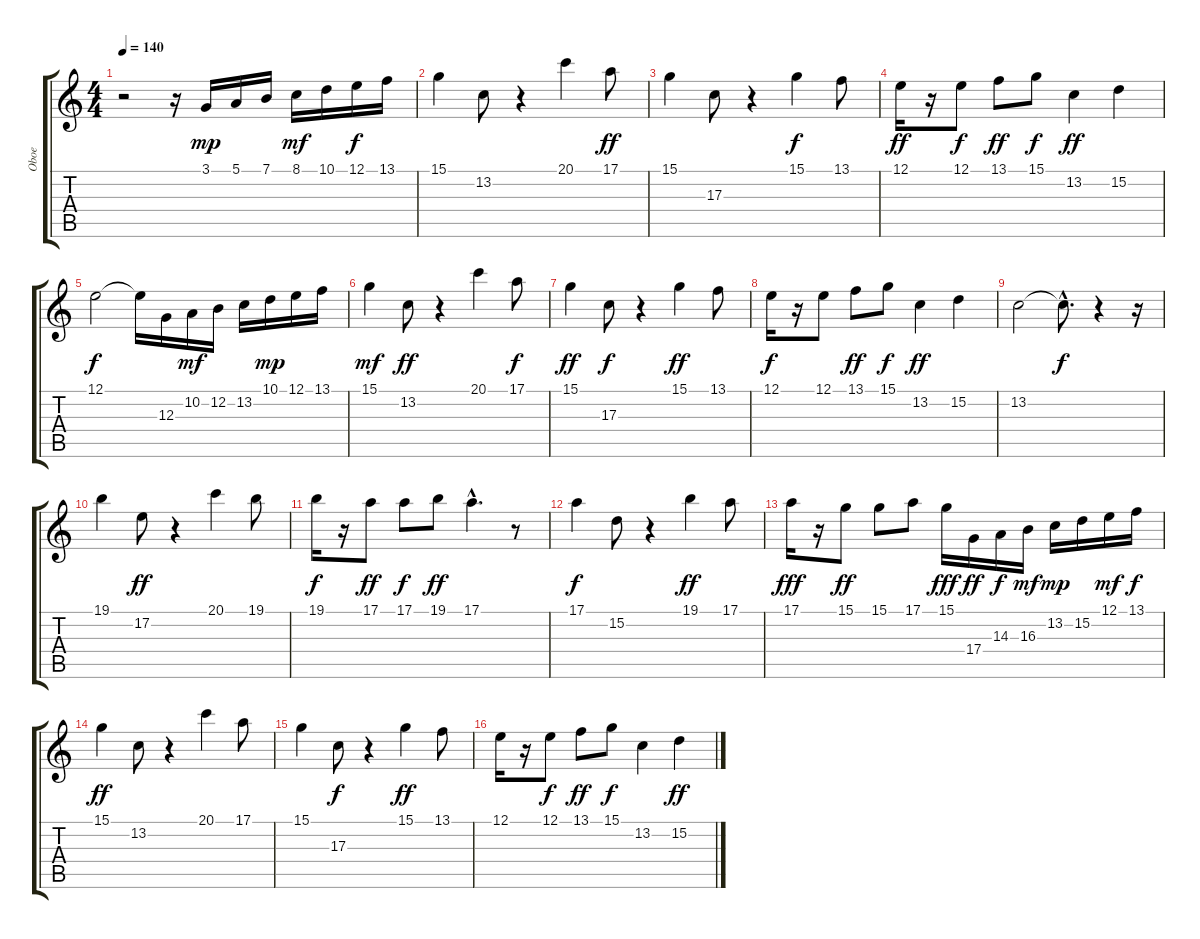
\track ("Oboe" "Oboe") {instrument oboe}
\staff {score tabs}
\tuning (E4 B3 G3 D3 A2 E2) {hide}
\ts (4 4)
\tempo 140
\clef g2
\ks c
r.2{dy mp instrument oboe} r.16 3.1.16 5.1.16 7.1.16 8.1.16{dy mf} 10.1.16 12.1.16{dy f} 13.1.16 |
15.1.4 13.2.8 r.4 20.1.4 17.1.8{dy ff} |
15.1.4 17.3.8 r.4 15.1.4{dy f} 13.1.8 |
12.1.16{dy ff} r.16 12.1.8{dy f} 13.1.8{dy ff} 15.1.8{dy f} 13.2.4{dy ff} 15.2.4 |
12.1.2{dy f} 12.1{t}.16 12.3.16 10.2.16{dy mf} 12.2.16 13.2.16 10.1.16{dy mp} 12.1.16 13.1.16 |
15.1.4{dy mf} 13.2.8{dy ff} r.4 20.1.4 17.1.8{dy f} |
15.1.4{dy ff} 17.3.8{dy f} r.4 15.1.4{dy ff} 13.1.8 |
12.1.16{dy f} r.16 12.1.8 13.1.8{dy ff} 15.1.8{dy f} 13.2.4{dy ff} 15.2.4 |
13.2.2 13.2{hac t}.8{d dy f} r.4 r.16 |
19.1.4 17.2.8{dy ff} r.4 20.1.4 19.1.8 |
19.1.16{dy f} r.16 17.1.8{dy ff} 17.1.8{dy f} 19.1.8{dy ff} 17.1{hac}.4{d} r.8 |
17.1.4{dy f} 15.2.8 r.4 19.1.4{dy ff} 17.1.8 |
17.1.16{dy fff} r.16 15.1.8{dy ff} 15.1.8 17.1.8 15.1.16{dy fff} 17.4.16{dy ff} 14.3.16{dy f} 16.3.16{dy mf} 13.2.16{dy mp} 15.2.16 12.1.16{dy mf} 13.1.16{dy f} |
15.1.4{dy ff} 13.2.8 r.4 20.1.4 17.1.8 |
15.1.4 17.3.8{dy f} r.4 15.1.4{dy ff} 13.1.8 |
12.1.16 r.16 12.1.8{dy f} 13.1.8{dy ff} 15.1.8{dy f} 13.2.4 15.2.4{dy ff}
